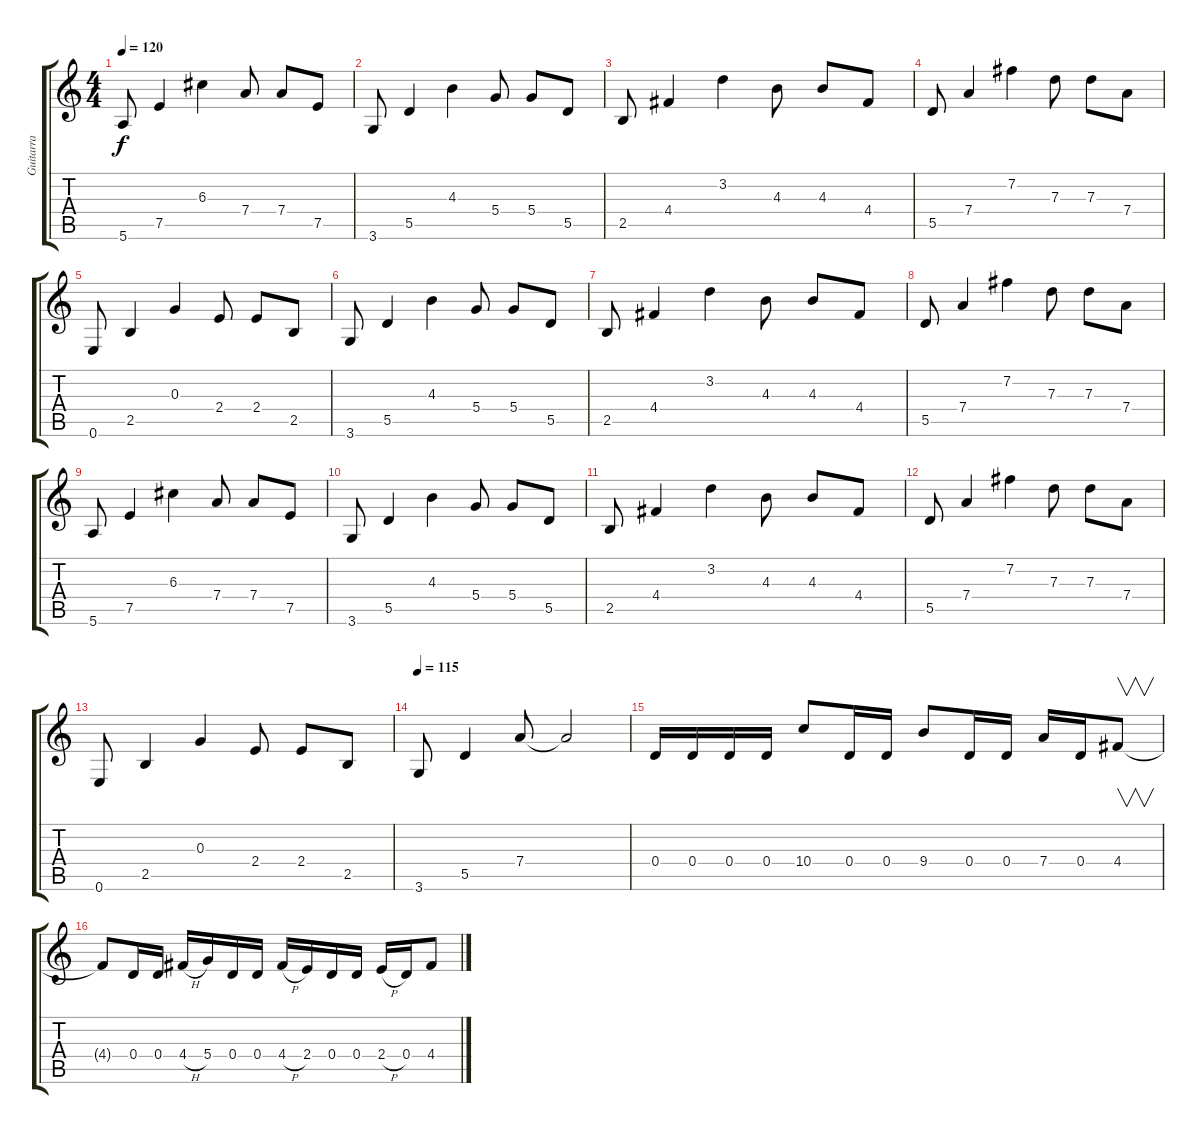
\track ("Guitarra" "Guitarra") {instrument overdrivenguitar}
\staff {score tabs}
\tuning (E4 B3 G3 D3 A2 E2) {hide}
\ts (4 4)
\tempo 120
\clef g2
\ks c
5.6.8{dy f} 7.5.4 6.3.4 7.4.8 7.4.8 7.5.8 |
3.6.8 5.5.4 4.3.4 5.4.8 5.4.8 5.5.8 |
2.5.8 4.4.4 3.2.4 4.3.8 4.3.8 4.4.8 |
5.5.8 7.4.4 7.2.4 7.3.8 7.3.8 7.4.8 |
0.6.8 2.5.4 0.3.4 2.4.8 2.4.8 2.5.8 |
3.6.8 5.5.4 4.3.4 5.4.8 5.4.8 5.5.8 |
2.5.8 4.4.4 3.2.4 4.3.8 4.3.8 4.4.8 |
5.5.8 7.4.4 7.2.4 7.3.8 7.3.8 7.4.8 |
5.6.8 7.5.4 6.3.4 7.4.8 7.4.8 7.5.8 |
3.6.8 5.5.4 4.3.4 5.4.8 5.4.8 5.5.8 |
2.5.8 4.4.4 3.2.4 4.3.8 4.3.8 4.4.8 |
5.5.8 7.4.4 7.2.4 7.3.8 7.3.8 7.4.8 |
0.6.8 2.5.4 0.3.4 2.4.8 2.4.8 2.5.8 |
\tempo 115
3.6.8 5.5.4 7.4.8 7.4{t}.2 |
0.4.16{instrument overdrivenguitar} 0.4.16 0.4.16 0.4.16 10.4.8 0.4.16 0.4.16 9.4.8 0.4.16 0.4.16 7.4.16 0.4.16 4.4.8{v} |
4.4{t}.8 0.4.16 0.4.16 4.4{h}.16 5.4.16 0.4.16 0.4.16 4.4{h}.16 2.4.16 0.4.16 0.4.16 2.4{h}.16 0.4.16 4.4.8
